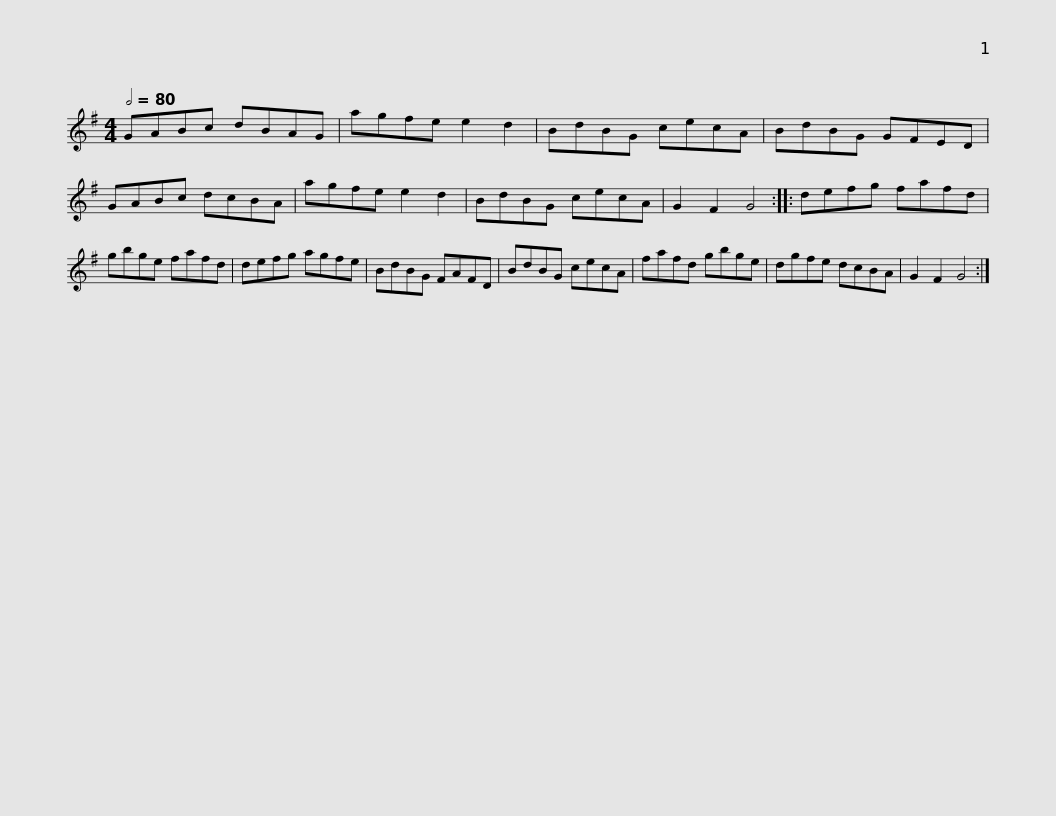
X:1
L:1/8
Q:1/2=80
M:4/4
I:linebreak $
K:G
V:1 treble
V:1
 GABc dBAG | agfe e2 d2 | BdBG cecA | BdBG GFED | GABc dcBA | %5
 agfe e2 d2 |$ BdBG cecA | G2 F2 G4 :: defg fafd | gbge fafd | %10
 defg agfe | BdBG FAFD |$ BdBG cecA | fafd gbge | dgfe dcBA | %15
 G2 F2 G4 :| %16
